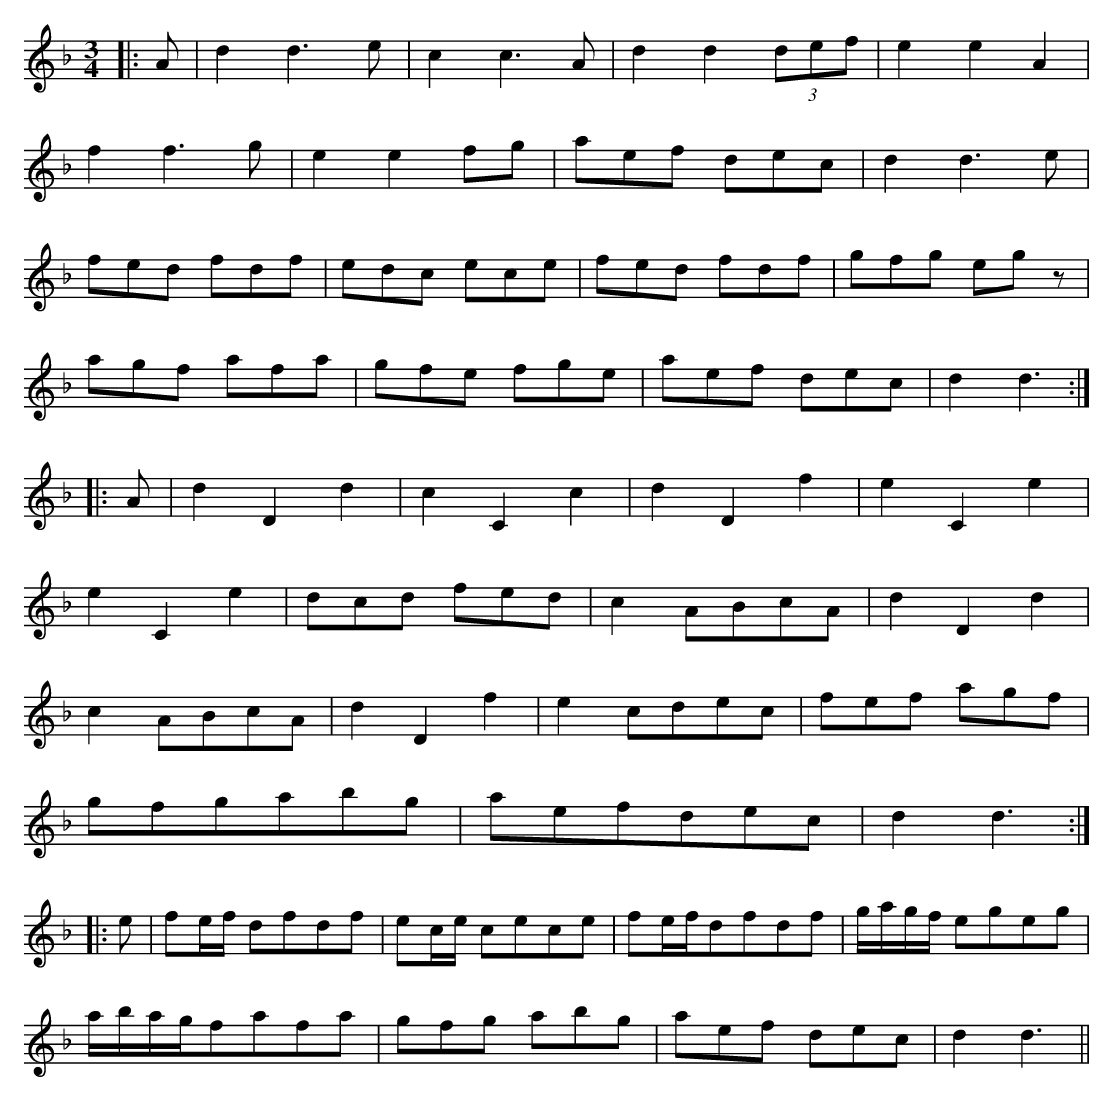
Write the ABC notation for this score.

X:1
M:3/4
K:Dmin
|:A|d2 d3e|c2 c3A|d2 d2(3def|e2e2A2|
f2 f3g|e2e2 fg|aef dec|d2 d3 e|
fed fdf|edc ece|fed fdf|gfg egz|
agf afa|gfe fge|aef dec|d2 d3:|
|:A|d2D2d2|c2C2c2|d2D2f2|e2C2e2|
e2C2e2|dcd fed|c2 ABcA|d2D2d2|
c2 ABcA|d2D2f2|e2 cdec|fef agf|
gfgabg|aefdec|d2 d3:|
|:e|fe/f/ dfdf|ec/e/ cece|fe/f/dfdf|g/a/g/f/ egeg|
a/b/a/g/fafa|gfg abg|aef dec|d2 d3||
